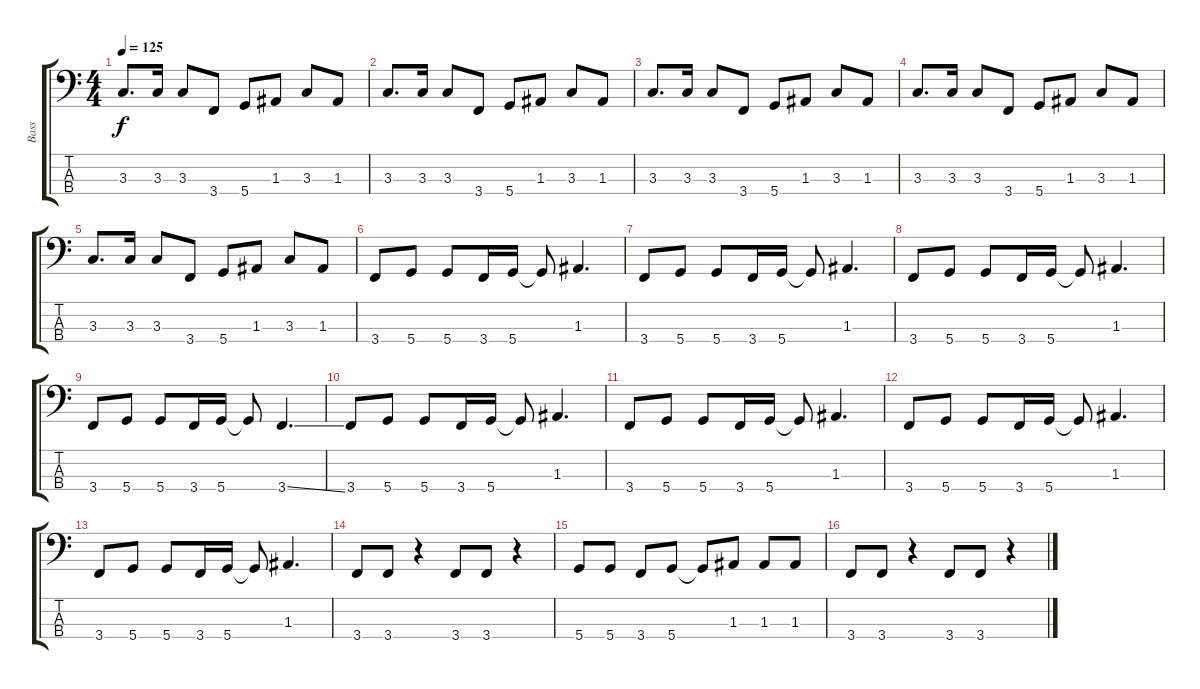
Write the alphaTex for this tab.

\track ("Bass" "Bass") {instrument electricbassfinger}
\staff {score tabs}
\tuning (G2 D2 A1 D1) {hide}
\ts (4 4)
\tempo 125
\clef f4
\ks c
3.3.8{d dy f} 3.3.16 3.3.8 3.4.8 5.4.8 1.3.8 3.3.8 1.3.8 |
3.3.8{d} 3.3.16 3.3.8 3.4.8 5.4.8 1.3.8 3.3.8 1.3.8 |
3.3.8{d} 3.3.16 3.3.8 3.4.8 5.4.8 1.3.8 3.3.8 1.3.8 |
3.3.8{d} 3.3.16 3.3.8 3.4.8 5.4.8 1.3.8 3.3.8 1.3.8 |
3.3.8{d} 3.3.16 3.3.8 3.4.8 5.4.8 1.3.8 3.3.8 1.3.8 |
3.4.8 5.4.8 5.4.8 3.4.16 5.4.16 5.4{t}.8 1.3.4{d} |
3.4.8 5.4.8 5.4.8 3.4.16 5.4.16 5.4{t}.8 1.3.4{d} |
3.4.8 5.4.8 5.4.8 3.4.16 5.4.16 5.4{t}.8 1.3.4{d} |
3.4.8 5.4.8 5.4.8 3.4.16 5.4.16 5.4{t}.8 3.4{ss}.4{d} |
3.4.8 5.4.8 5.4.8 3.4.16 5.4.16 5.4{t}.8 1.3.4{d} |
3.4.8 5.4.8 5.4.8 3.4.16 5.4.16 5.4{t}.8 1.3.4{d} |
3.4.8 5.4.8 5.4.8 3.4.16 5.4.16 5.4{t}.8 1.3.4{d} |
3.4.8 5.4.8 5.4.8 3.4.16 5.4.16 5.4{t}.8 1.3.4{d} |
3.4.8 3.4.8 r.4 3.4.8 3.4.8 r.4 |
5.4.8 5.4.8 3.4.8 5.4.8 5.4{t}.8 1.3.8 1.3.8 1.3.8 |
3.4.8 3.4.8 r.4 3.4.8 3.4.8 r.4
